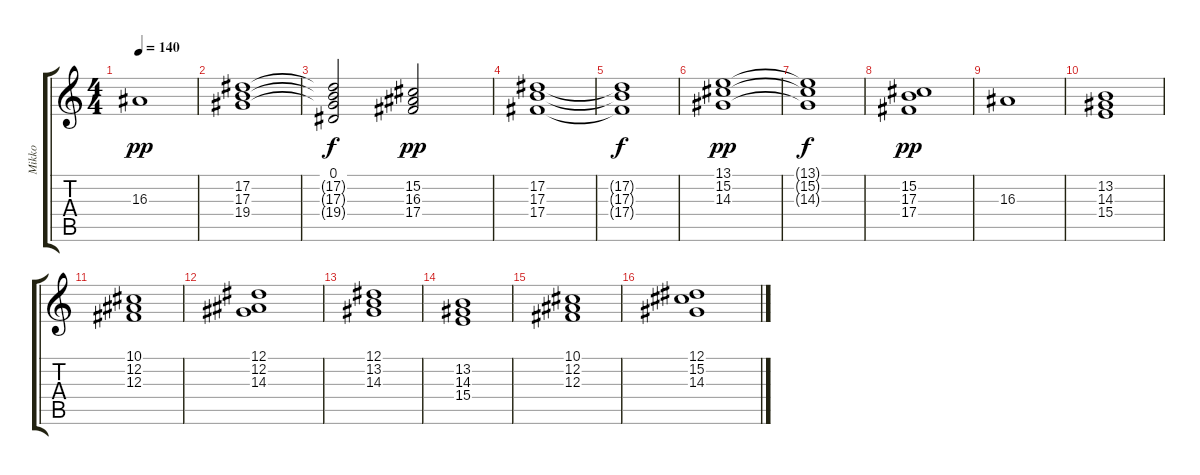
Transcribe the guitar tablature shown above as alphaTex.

\track ("Mikko" "Mikko") {instrument stringensemble1}
\staff {score tabs}
\tuning (Eb4 Bb3 Gb3 Db3 Ab2 Eb2) {hide}
\ts (4 4)
\tempo 140
\clef g2
\ks c
16.3.1{dy pp} |
(17.2 17.3 19.4).1{volume 11 instrument stringensemble1} |
(0.1 17.2{t} 17.3{t} 19.4{t}).2{dy f} (15.2 16.3 17.4).2{dy pp} |
(17.2 17.3 17.4).1 |
(17.2{t} 17.3{t} 17.4{t}).1{dy f} |
(13.1 15.2 14.3).1{dy pp} |
(13.1{t} 15.2{t} 14.3{t}).1{dy f} |
(15.2 17.3 17.4).1{dy pp} |
16.3.1 |
(13.2 14.3 15.4).1{volume 11 instrument stringensemble1} |
(10.1 12.2 12.3).1 |
(12.1 12.2 14.3).1 |
(12.1 13.2 14.3).1 |
(13.2 14.3 15.4).1{volume 11 instrument stringensemble1} |
(10.1 12.2 12.3).1 |
(12.1 15.2 14.3).1
